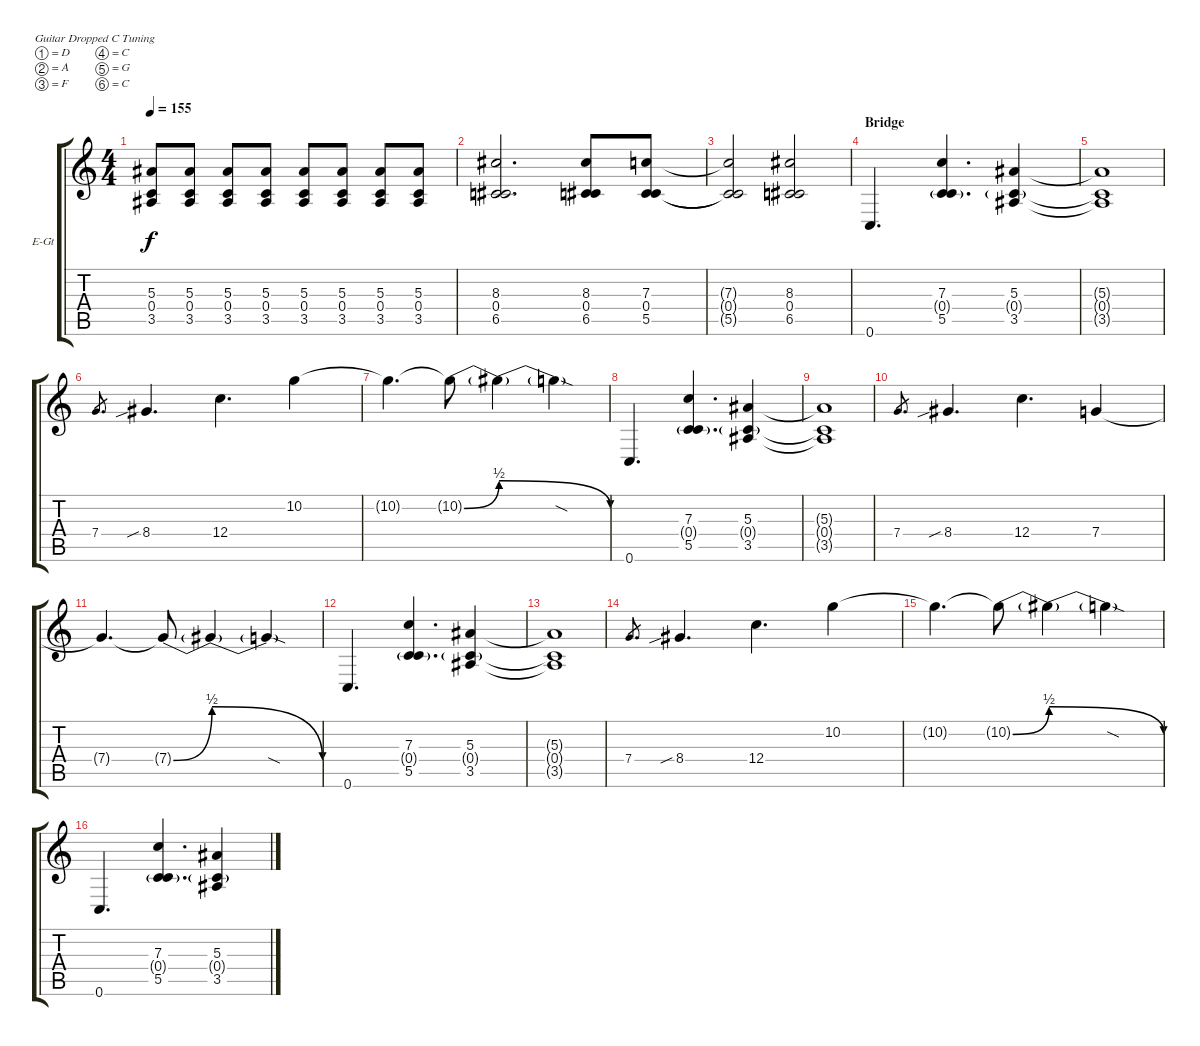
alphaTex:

\defaultSystemsLayout 4
\bracketExtendMode groupsimilarinstruments
\firstSystemTrackNameOrientation horizontal
\otherSystemsTrackNameOrientation horizontal
\track ("Jack" "E-Gt") {instrument distortionguitar}
\staff {score tabs}
\tuning (D4 A3 F3 C3 G2 C2)
\ts (4 4)
\tempo 155
\clef g2
\scale
0.205627
\ks c
(3.5 5.3 0.4).8{dy f} (3.5 5.3 0.4).8 (3.5 5.3 0.4).8 (3.5 5.3 0.4).8 (3.5 5.3 0.4).8 (3.5 5.3 0.4).8 (3.5 5.3 0.4).8 (3.5 5.3 0.4).8 |
\scale
0.253463 (6.5 8.3 0.4).2{d} (6.5 8.3 0.4).8 (5.5 7.3 0.4).8 |
\scale
0.225882 (5.5{t} 7.3{t} 0.4{t}).2 (6.5 8.3 0.4).2 |
\section ("" "Bridge")
0.6.4{d} (5.5 7.3 0.4{g}).4{d} (5.3 3.5 0.4{g}).4 |
(5.3{t} 3.5{t} 0.4{t}).1 |
7.4.8{d gr} 8.4{sib}.4{d} 12.4.4{d} 10.2.4 |
10.2{t}.4{d} 10.2{be (bend 0 0 28.799999999999997 2) t}.8 10.2{be (release 0 2 30 0) t}.4 10.2{sod t}.4 |
0.6.4{d} (5.5 7.3 0.4{g}).4{d} (5.3 3.5 0.4{g}).4 |
(5.3{t} 3.5{t} 0.4{t}).1 |
7.4.8{d gr} 8.4{sib}.4{d} 12.4.4{d} 7.4.4 |
7.4{t}.4{d} 7.4{be (bend 0 0 29.4 2) t}.8 7.4{be (release 0 2 30 0) t}.4 7.4{sod t}.4 |
0.6.4{d} (5.5 7.3 0.4{g}).4{d} (5.3 3.5 0.4{g}).4 |
(5.3{t} 3.5{t} 0.4{t}).1 |
7.4.8{d gr} 8.4{sib}.4{d} 12.4.4{d} 10.2.4 |
10.2{t}.4{d} 10.2{be (bend 0 0 28.799999999999997 2) t}.8 10.2{be (release 0 2 30 0) t}.4 10.2{sod t}.4 |
0.6.4{d} (5.5 7.3 0.4{g}).4{d} (5.3 3.5 0.4{g}).4
